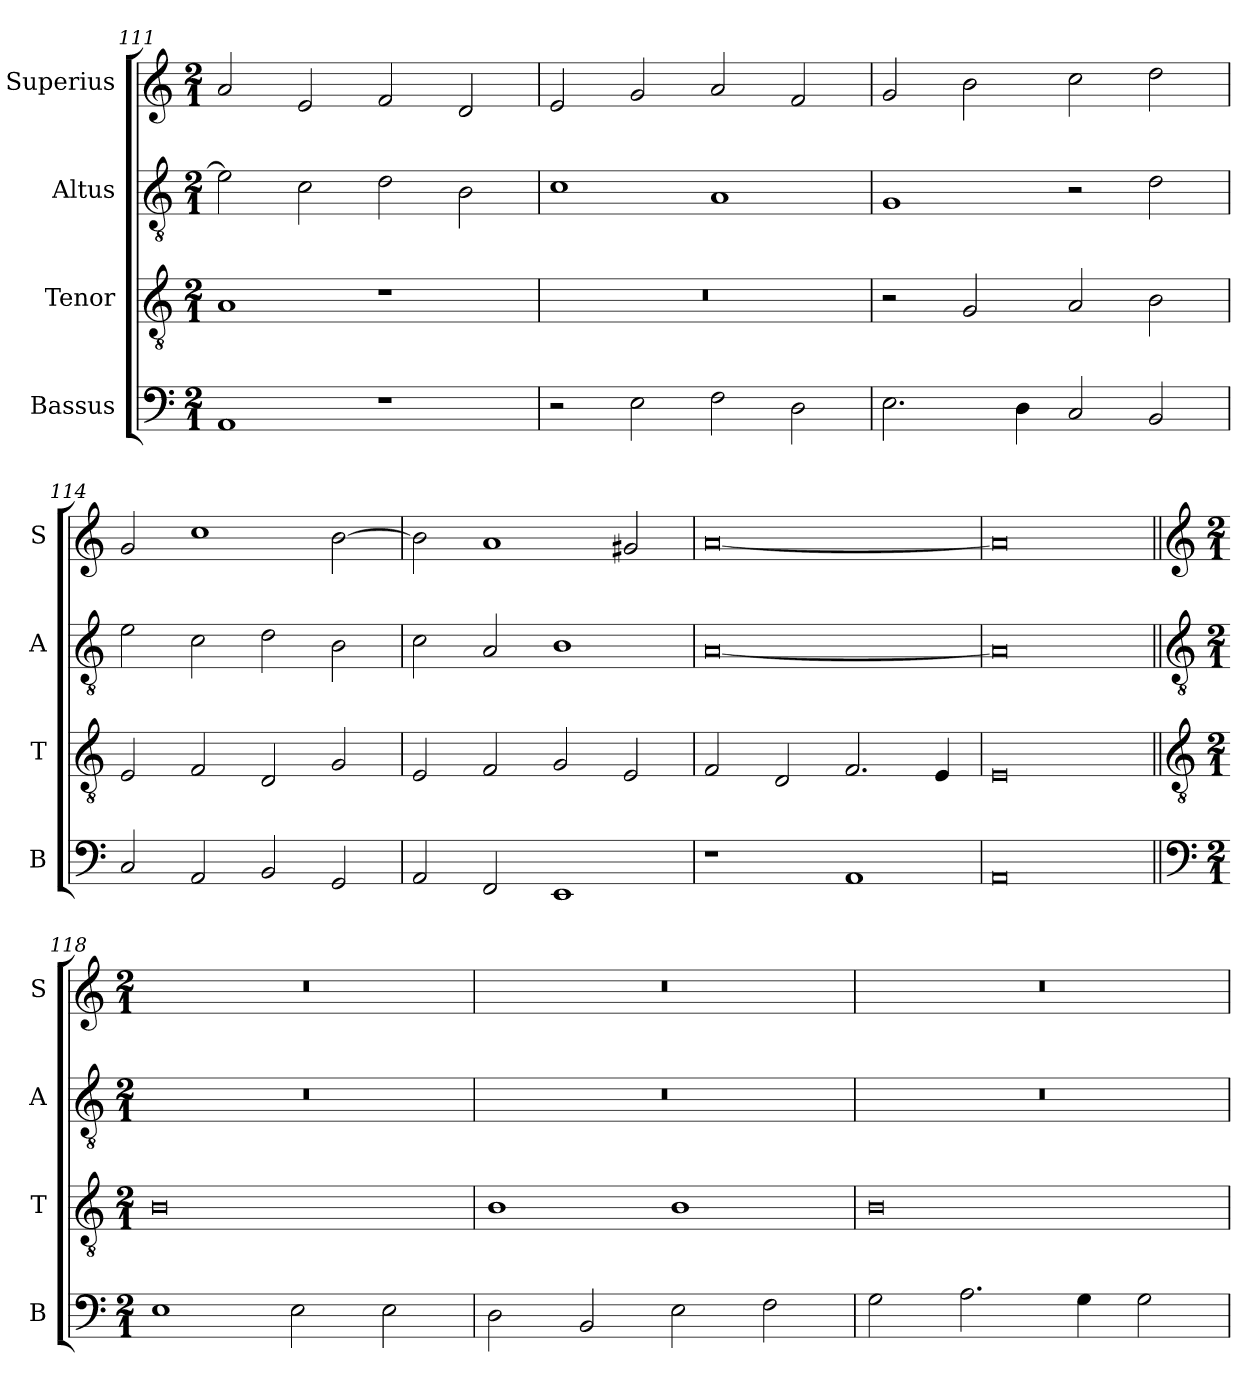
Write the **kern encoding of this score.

**kern	**kern	**kern	**kern
*part4	*part3	*part2	*part1
*staff4	*staff3	*staff2	*staff1
*I"Bassus	*I"Tenor	*I"Altus	*I"Superius
*I'B	*I'T	*I'A	*I'S
*clefF4	*clefGv2	*clefGv2	*clefG2
*k[]	*k[]	*k[]	*k[]
*M2/1	*M2/1	*M2/1	*M2/1
=111	=111	=111	=111
1AA	1A	2e\]	2a/
.	.	2c\	2e/
1r	1r	2d\	2f/
.	.	2B\	2d/
=112	=112	=112	=112
2r	0r	1c	2e/
2E\	.	.	2g/
2F\	.	1A	2a/
2D\	.	.	2f/
=113	=113	=113	=113
2.E\	2r	1G	2g/
.	2G/	.	2b\
4D\	.	.	.
2C/	2A/	2r	2cc\
2BB/	2B\	2d\	2dd\
=114	=114	=114	=114
2C/	2E/	2e\	2g/
2AA/	2F/	2c\	1cc
2BB/	2D/	2d\	.
2GG/	2G/	2B\	[2b\
=115	=115	=115	=115
2AA/	2E/	2c\	2b\]
2FF/	2F/	2A/	1a
1EE	2G/	1B	.
.	2E/	.	2g#X/
=116	=116	=116	=116
1r	2F/	[0A	[0a
.	2D/	.	.
1AA	2.F/	.	.
.	4E/	.	.
=117	=117	=117	=117
0AA	0E	0A]	0a]
!!LO:LB:g=z
=118||	=118||	=118||	=118||
*clefF4	*clefGv2	*clefGv2	*clefG2
*k[]	*k[]	*k[]	*k[]
*M2/1	*M2/1	*M2/1	*M2/1
1E	0B	0r	0r
2E\	.	.	.
2E\	.	.	.
=119	=119	=119	=119
2D\	1B	0r	0r
2BB/	.	.	.
2E\	1B	.	.
2F\	.	.	.
=120	=120	=120	=120
2G\	0B	0r	0r
2.A\	.	.	.
4G\	.	.	.
2G\	.	.	.
=	=	=	=
*-	*-	*-	*-
